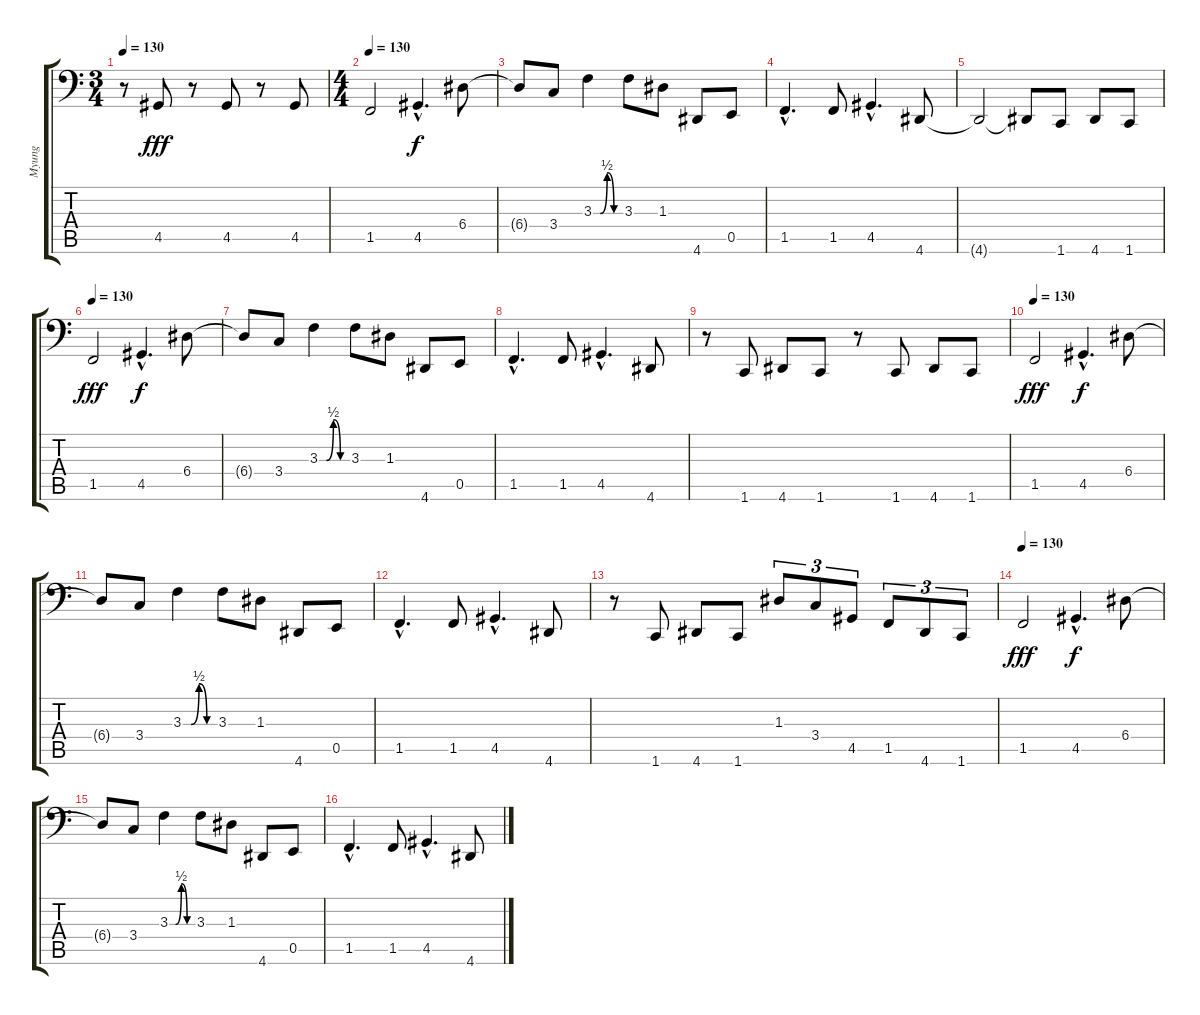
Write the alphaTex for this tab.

\track ("Myung" "Myung") {instrument electricbassfinger}
\staff {score tabs}
\tuning (C3 G2 D2 A1 E1 B0) {hide}
\ts (3 4)
\tempo 130
\clef f4
\ks c
r.8{dy fff} 4.5.8 r.8 4.5.8 r.8 4.5.8 |
\ts (4 4)
\tempo 130
1.5.2 4.5{hac}.4{d dy f} 6.4.8 |
6.4{t}.8 3.4.8 3.3{be (custom 0 0 15 0 30 2 45 0 60 0)}.4 3.3.8 1.3.8 4.6.8 0.5.8 |
1.5{hac}.4{d} 1.5.8 4.5{hac}.4{d} 4.6.8 |
4.6{t}.2 4.6{t}.8 1.6.8 4.6.8 1.6.8 |
\tempo 130
1.5.2{dy fff} 4.5{hac}.4{d dy f} 6.4.8 |
6.4{t}.8 3.4.8 3.3{be (custom 0 0 15 0 30 2 45 0 60 0)}.4 3.3.8 1.3.8 4.6.8 0.5.8 |
1.5{hac}.4{d} 1.5.8 4.5{hac}.4{d} 4.6.8 |
r.8 1.6.8 4.6.8 1.6.8 r.8 1.6.8 4.6.8 1.6.8 |
\tempo 130
1.5.2{dy fff} 4.5{hac}.4{d dy f} 6.4.8 |
6.4{t}.8 3.4.8 3.3{be (custom 0 0 15 0 30 2 45 0 60 0)}.4 3.3.8 1.3.8 4.6.8 0.5.8 |
1.5{hac}.4{d} 1.5.8 4.5{hac}.4{d} 4.6.8 |
r.8 1.6.8 4.6.8 1.6.8 1.3.8{tu (3 2)} 3.4.8{tu (3 2)} 4.5.8{tu (3 2)} 1.5.8{tu (3 2)} 4.6.8{tu (3 2)} 1.6.8{tu (3 2)} |
\tempo 130
1.5.2{dy fff} 4.5{hac}.4{d dy f} 6.4.8 |
6.4{t}.8 3.4.8 3.3{be (custom 0 0 15 0 30 2 45 0 60 0)}.4 3.3.8 1.3.8 4.6.8 0.5.8 |
1.5{hac}.4{d} 1.5.8 4.5{hac}.4{d} 4.6.8
